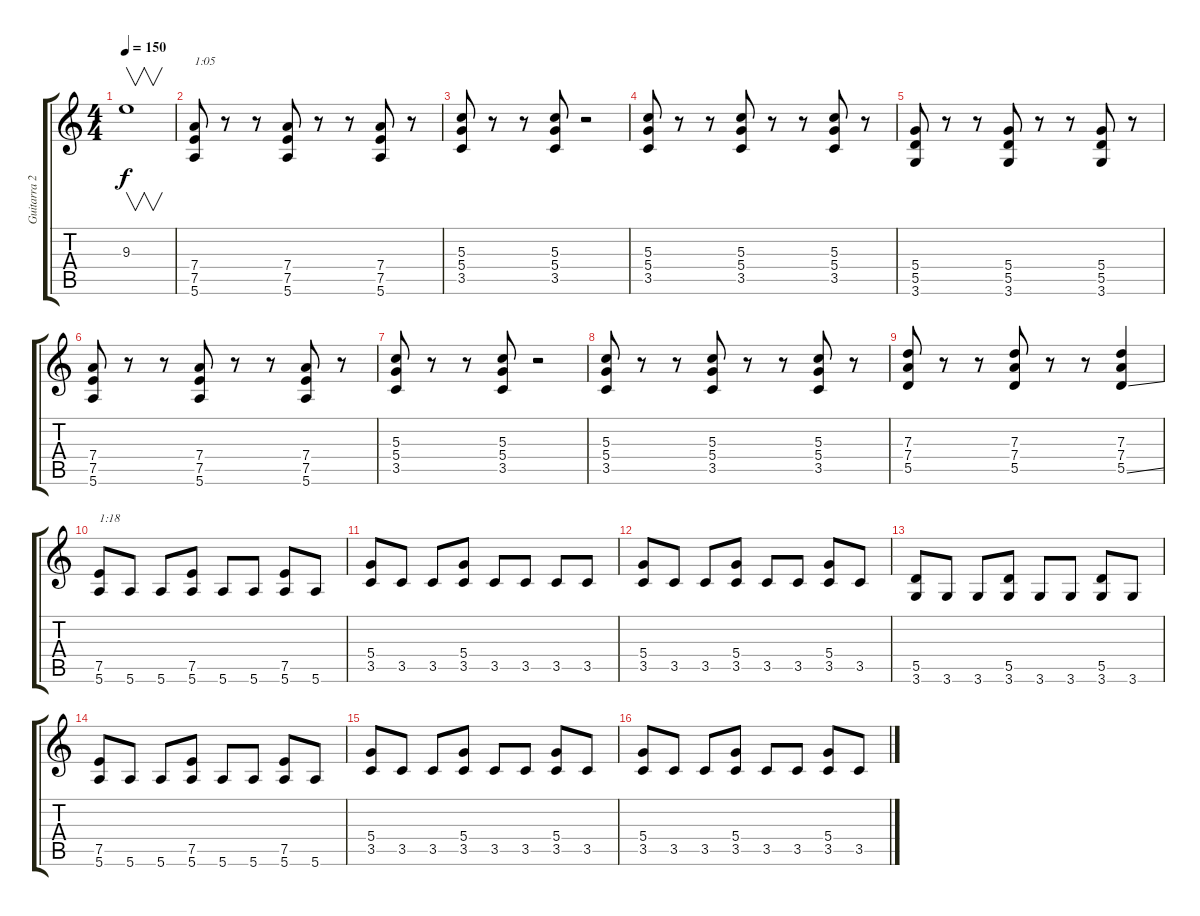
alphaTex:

\track ("Guitarra 2" "Guitarra 2") {instrument distortionguitar}
\staff {score tabs}
\tuning (E4 B3 G3 D3 A2 E2) {hide}
\ts (4 4)
\tempo 150
\clef g2
\ks c
9.3.1{v dy f} |
(7.4 7.5 5.6).8{txt "1:05"} r.8 r.8 (7.4 7.5 5.6).8 r.8 r.8 (7.4 7.5 5.6).8 r.8 |
(5.3 5.4 3.5).8 r.8 r.8 (5.3 5.4 3.5).8 r.2 |
(5.3 5.4 3.5).8 r.8 r.8 (5.3 5.4 3.5).8 r.8 r.8 (5.3 5.4 3.5).8 r.8 |
(5.4 5.5 3.6).8 r.8 r.8 (5.4 5.5 3.6).8 r.8 r.8 (5.4 5.5 3.6).8 r.8 |
(7.4 7.5 5.6).8 r.8 r.8 (7.4 7.5 5.6).8 r.8 r.8 (7.4 7.5 5.6).8 r.8 |
(5.3 5.4 3.5).8 r.8 r.8 (5.3 5.4 3.5).8 r.2 |
(5.3 5.4 3.5).8 r.8 r.8 (5.3 5.4 3.5).8 r.8 r.8 (5.3 5.4 3.5).8 r.8 |
(7.3 7.4 5.5).8 r.8 r.8 (7.3 7.4 5.5).8 r.8 r.8 (7.3 7.4 5.5{ss}).4 |
(7.5 5.6).8{txt "1:18"} 5.6.8 5.6.8 (7.5 5.6).8 5.6.8 5.6.8 (7.5 5.6).8 5.6.8 |
(5.4 3.5).8 3.5.8 3.5.8 (5.4 3.5).8 3.5.8 3.5.8 3.5.8 3.5.8 |
(5.4 3.5).8 3.5.8 3.5.8 (5.4 3.5).8 3.5.8 3.5.8 (5.4 3.5).8 3.5.8 |
(5.5 3.6).8 3.6.8 3.6.8 (5.5 3.6).8 3.6.8 3.6.8 (5.5 3.6).8 3.6.8 |
(7.5 5.6).8 5.6.8 5.6.8 (7.5 5.6).8 5.6.8 5.6.8 (7.5 5.6).8 5.6.8 |
(5.4 3.5).8 3.5.8 3.5.8 (5.4 3.5).8 3.5.8 3.5.8 (5.4 3.5).8 3.5.8 |
(5.4 3.5).8 3.5.8 3.5.8 (5.4 3.5).8 3.5.8 3.5.8 (5.4 3.5).8 3.5.8
